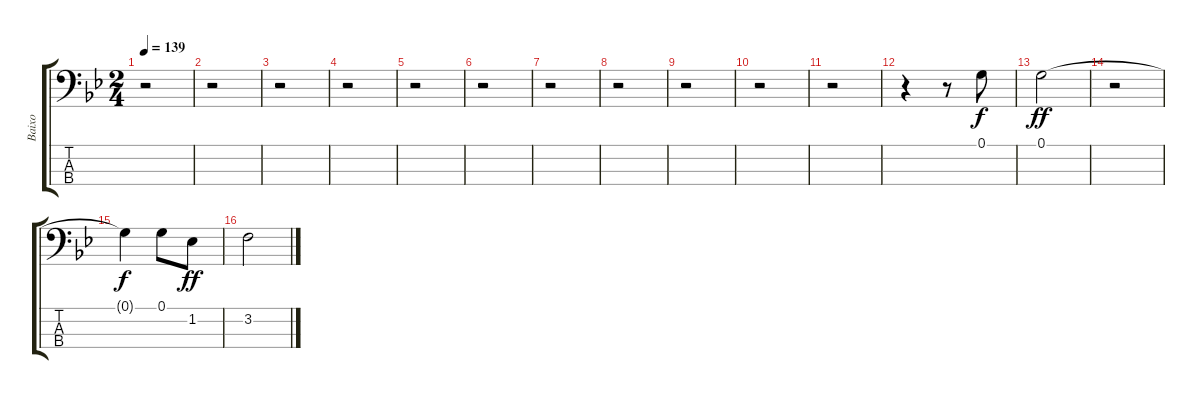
\track ("Baixo" "Baixo") {instrument electricbassfinger}
\staff {score tabs}
\tuning (G2 D2 A1 E1) {hide}
\ts (2 4)
\tempo 139
\clef f4
\ks bb
r.2{dy f instrument electricbassfinger} |
r.2 |
r.2 |
r.2 |
r.2 |
r.2 |
r.2 |
r.2 |
r.2 |
r.2 |
r.2 |
r.4 r.8 0.1.8 |
0.1.2{dy ff} |
r.2 |
0.1{t}.4{dy f} 0.1.8 1.2.8{dy ff} |
3.2.2
